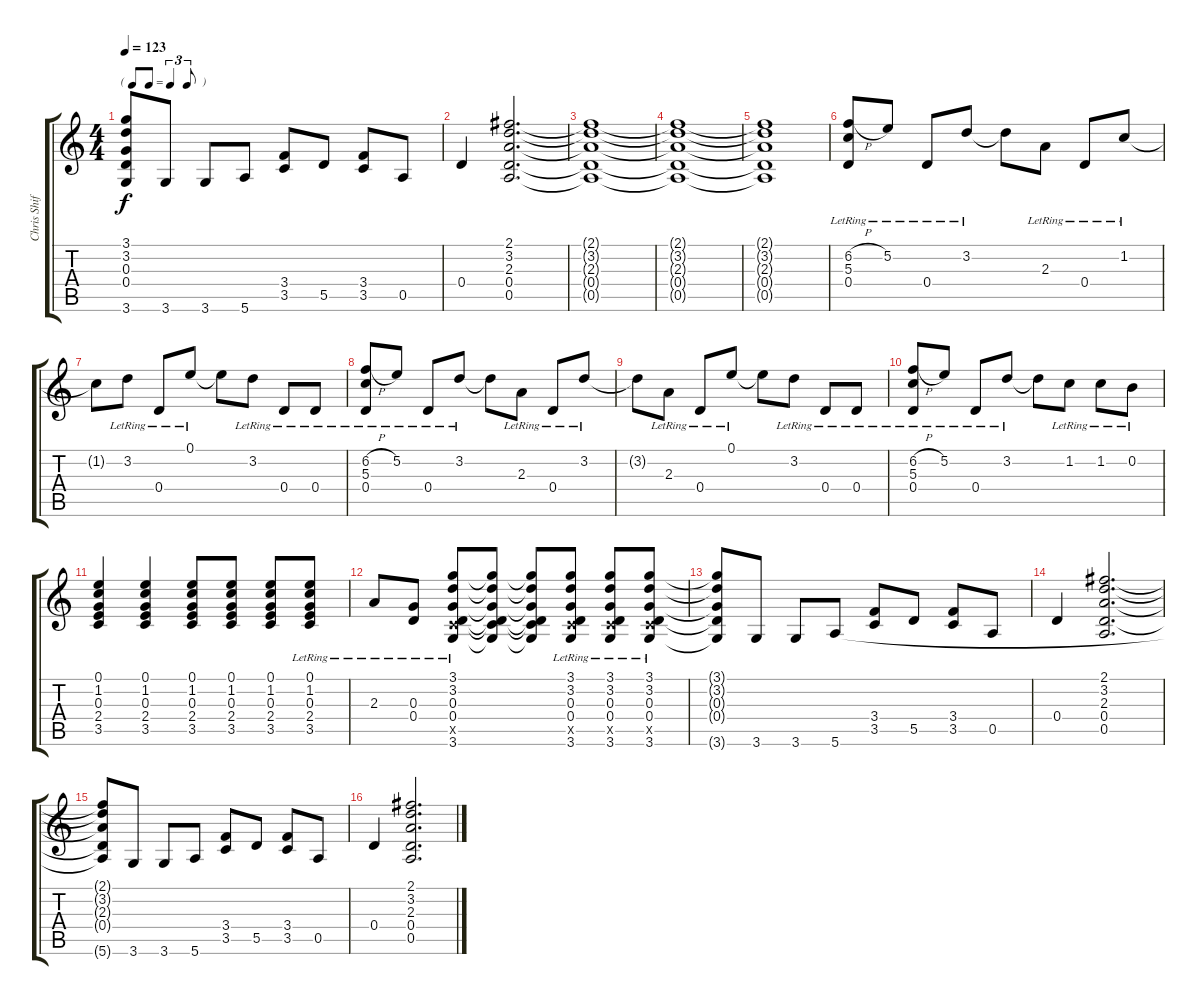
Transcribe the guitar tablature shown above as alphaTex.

\track ("Chris Shifflet - Lead Guitar" "Chris Shif") {instrument overdrivenguitar}
\staff {score tabs}
\tuning (E4 B3 G3 D3 A2 E2) {hide}
\ts (4 4)
\tf triplet8th
\tempo 123
\clef g2
\ks c
(3.1{t} 3.2{t} 0.3{t} 0.4{t} 3.6{t}).8{dy f} 3.6.8 3.6.8 5.6.8 (3.4 3.5).8 5.5.8 (3.4 3.5).8 0.5.8 |
0.4.4 (2.1 3.2 2.3 0.4 0.5).2{d} |
(2.1{t} 3.2{t} 2.3{t} 0.4{t} 0.5{t}).1 |
(2.1{t} 3.2{t} 2.3{t} 0.4{t} 0.5{t}).1 |
(2.1{t} 3.2{t} 2.3{t} 0.4{t} 0.5{t}).1 |
(6.2{h lr} 5.3{lr} 0.4{lr}).8 5.2{lr}.8 0.4{lr}.8 3.2{lr}.8 3.2{t}.8 2.3{lr}.8 0.4{lr}.8 1.2{lr}.8 |
1.2{t}.8 3.2{lr}.8 0.4{lr}.8 0.1{lr}.8 0.1{t}.8 3.2{lr}.8 0.4{lr}.8 0.4{lr}.8 |
(6.2{h lr} 5.3{lr} 0.4{lr}).8 5.2{lr}.8 0.4{lr}.8 3.2{lr}.8 3.2{t}.8 2.3{lr}.8 0.4{lr}.8 3.2{lr}.8 |
3.2{t}.8 2.3{lr}.8 0.4{lr}.8 0.1{lr}.8 0.1{t}.8 3.2{lr}.8 0.4{lr}.8 0.4{lr}.8 |
(6.2{h lr} 5.3{lr} 0.4{lr}).8 5.2{lr}.8 0.4{lr}.8 3.2{lr}.8 3.2{t}.8 1.2{lr}.8 1.2{lr}.8 0.2{lr}.8 |
(0.1 1.2 0.3 2.4 3.5).4 (0.1 1.2 0.3 2.4 3.5).4 (0.1 1.2 0.3 2.4 3.5).8 (0.1 1.2 0.3 2.4 3.5).8 (0.1 1.2 0.3 2.4 3.5).8 (0.1{lr} 1.2{lr} 0.3{lr} 2.4{lr} 3.5{lr}).8 |
2.3{lr}.8 (0.3{lr} 0.4{lr}).8 (3.1{lr} 3.2{lr} 0.3{lr} 0.4{lr} 3.5{x} 3.6{lr}).8 (3.1{t} 3.2{t} 0.3{t} 0.4{t} 3.5{t} 3.6{t}).8 (3.1{t} 3.2{t} 0.3{t} 0.4{t} 3.5{t} 3.6{t}).8 (3.1{lr} 3.2{lr} 0.3{lr} 0.4{lr} 3.5{x} 3.6{lr}).8 (3.1{lr} 3.2{lr} 0.3{lr} 0.4{lr} 3.5{x} 3.6{lr}).8 (3.1{lr} 3.2{lr} 0.3{lr} 0.4{lr} 3.5{x} 3.6{lr}).8 |
(3.1{t} 3.2{t} 0.3{t} 0.4{t} 3.6{t}).8 3.6.8 3.6.8 5.6.8 (3.4 3.5).8 5.5.8 (3.4 3.5).8 0.5.8 |
0.4.4 (2.1 3.2 2.3 0.4 0.5).2{d} |
(2.1{t} 3.2{t} 2.3{t} 0.4{t} 5.6{t}).8 3.6.8 3.6.8 5.6.8 (3.4 3.5).8 5.5.8 (3.4 3.5).8 0.5.8 |
0.4.4 (2.1 3.2 2.3 0.4 0.5).2{d}
